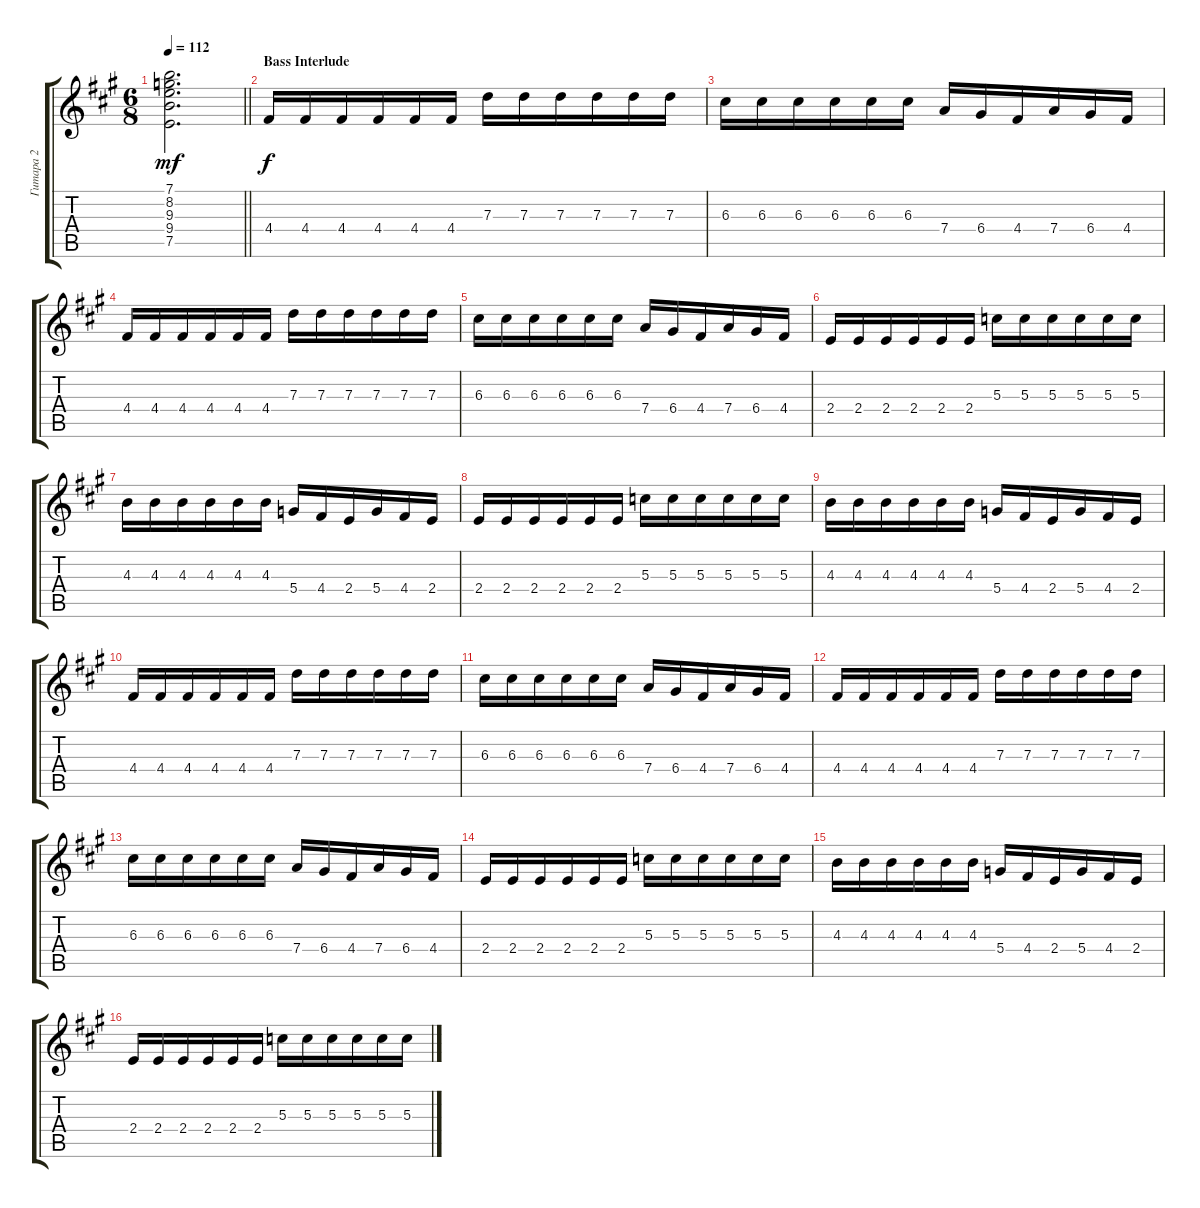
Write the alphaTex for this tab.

\track ("Гитара 2" "Гитара 2") {instrument distortionguitar}
\staff {score tabs}
\tuning (E4 B3 G3 D3 A2 E2) {hide}
\ts (6 8)
\tempo 112
\clef g2
\barLineRight lightlight
\ks f#minor
(7.1{t} 8.2{t} 9.3{t} 9.4{t} 7.5{t}).2{d dy mf} |
\section ("" "Bass Interlude")
4.4.16{dy f} 4.4.16 4.4.16 4.4.16 4.4.16 4.4.16 7.3.16 7.3.16 7.3.16 7.3.16 7.3.16 7.3.16 |
6.3.16 6.3.16 6.3.16 6.3.16 6.3.16 6.3.16 7.4.16 6.4.16 4.4.16 7.4.16 6.4.16 4.4.16 |
4.4.16 4.4.16 4.4.16 4.4.16 4.4.16 4.4.16 7.3.16 7.3.16 7.3.16 7.3.16 7.3.16 7.3.16 |
6.3.16 6.3.16 6.3.16 6.3.16 6.3.16 6.3.16 7.4.16 6.4.16 4.4.16 7.4.16 6.4.16 4.4.16 |
2.4.16 2.4.16 2.4.16 2.4.16 2.4.16 2.4.16 5.3.16 5.3.16 5.3.16 5.3.16 5.3.16 5.3.16 |
4.3.16 4.3.16 4.3.16 4.3.16 4.3.16 4.3.16 5.4.16 4.4.16 2.4.16 5.4.16 4.4.16 2.4.16 |
2.4.16 2.4.16 2.4.16 2.4.16 2.4.16 2.4.16 5.3.16 5.3.16 5.3.16 5.3.16 5.3.16 5.3.16 |
4.3.16 4.3.16 4.3.16 4.3.16 4.3.16 4.3.16 5.4.16 4.4.16 2.4.16 5.4.16 4.4.16 2.4.16 |
4.4.16 4.4.16 4.4.16 4.4.16 4.4.16 4.4.16 7.3.16 7.3.16 7.3.16 7.3.16 7.3.16 7.3.16 |
6.3.16 6.3.16 6.3.16 6.3.16 6.3.16 6.3.16 7.4.16 6.4.16 4.4.16 7.4.16 6.4.16 4.4.16 |
4.4.16 4.4.16 4.4.16 4.4.16 4.4.16 4.4.16 7.3.16 7.3.16 7.3.16 7.3.16 7.3.16 7.3.16 |
6.3.16 6.3.16 6.3.16 6.3.16 6.3.16 6.3.16 7.4.16 6.4.16 4.4.16 7.4.16 6.4.16 4.4.16 |
2.4.16 2.4.16 2.4.16 2.4.16 2.4.16 2.4.16 5.3.16 5.3.16 5.3.16 5.3.16 5.3.16 5.3.16 |
4.3.16 4.3.16 4.3.16 4.3.16 4.3.16 4.3.16 5.4.16 4.4.16 2.4.16 5.4.16 4.4.16 2.4.16 |
2.4.16 2.4.16 2.4.16 2.4.16 2.4.16 2.4.16 5.3.16 5.3.16 5.3.16 5.3.16 5.3.16 5.3.16
